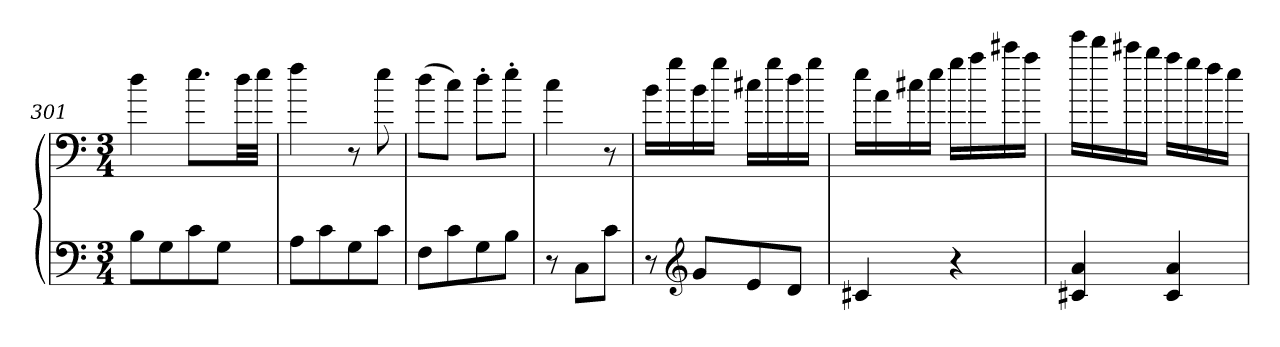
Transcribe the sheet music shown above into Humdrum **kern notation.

**kern	**kern
*part1	*part1
*staff2	*staff1
*clefF4	*clefF4
*k[]	*k[]
*C:	*C:
*M3/4	*M3/4
=301	=301
8BL	4dd
8G	.
8c	8.eeL
8GJ	.
.	32ddLL
.	32eeJJJ
=302	=302
8AL	4ff
8c	.
8G	8r
8cJ	8ee
=303	=303
8FL	(8ddL
8c	8ccJ)
8G	8dd'L
8BJ	8ee'J
=304	=304
8r	4cc
8CL	.
8cJ	8r
=305	=305
8r	16bLL
.	16gg
*clefG2	*
8gL	16b
.	16ggJJ
8e	16cc#XLL
.	16gg
8dJ	16dd
.	16ggJJ
=306	=306
4c#X	16eeLL
.	16a
.	16cc#X
.	16eeJJ
4r	16ggLL
.	16aa
.	16ccc#X
.	16aaJJ
=307	=307
4c#X 4a	16eeeLL
.	16ddd
.	16ccc#X
.	16bbJJ
4c# 4a	16aaLL
.	16gg
.	16ff
.	16eeJJ
=	=
*-	*-
